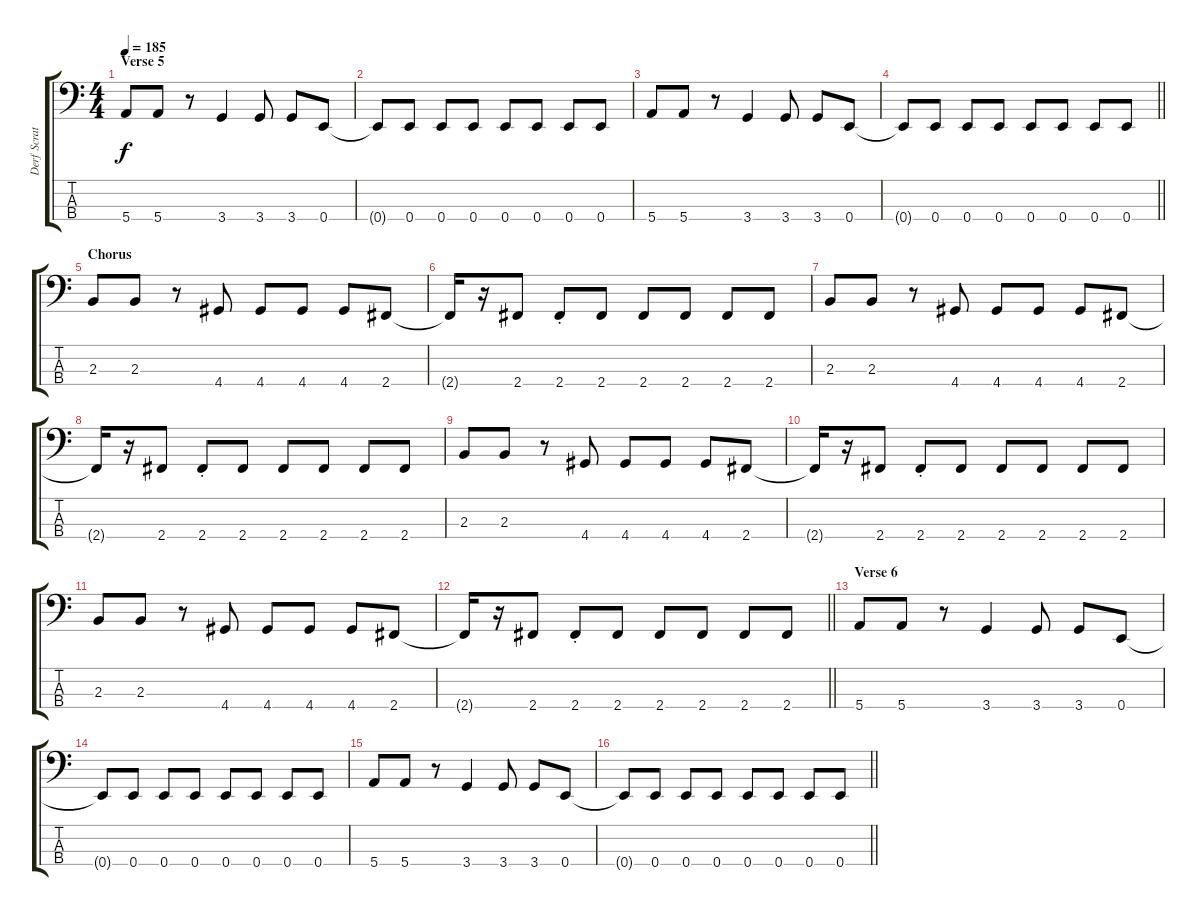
\track ("Derf Scratch" "Derf Scrat") {instrument electricbassfinger}
\staff {score tabs}
\tuning (G2 D2 A1 E1) {hide}
\ts (4 4)
\section ("" "Verse 5")
\tempo 185
\clef f4
\ks c
5.4.8{dy f} 5.4.8 r.8 3.4.4 3.4.8 3.4.8 0.4.8 |
0.4{t}.8 0.4.8 0.4.8 0.4.8 0.4.8 0.4.8 0.4.8 0.4.8 |
5.4.8 5.4.8 r.8 3.4.4 3.4.8 3.4.8 0.4.8 |
\barLineRight lightlight
0.4{t}.8 0.4.8 0.4.8 0.4.8 0.4.8 0.4.8 0.4.8 0.4.8 |
\section ("" "Chorus")
2.3.8 2.3.8 r.8 4.4.8 4.4.8 4.4.8 4.4.8 2.4.8 |
2.4{t}.16 r.16 2.4.8 2.4{st}.8 2.4.8 2.4.8 2.4.8 2.4.8 2.4.8 |
2.3.8 2.3.8 r.8 4.4.8 4.4.8 4.4.8 4.4.8 2.4.8 |
2.4{t}.16 r.16 2.4.8 2.4{st}.8 2.4.8 2.4.8 2.4.8 2.4.8 2.4.8 |
2.3.8 2.3.8 r.8 4.4.8 4.4.8 4.4.8 4.4.8 2.4.8 |
2.4{t}.16 r.16 2.4.8 2.4{st}.8 2.4.8 2.4.8 2.4.8 2.4.8 2.4.8 |
2.3.8 2.3.8 r.8 4.4.8 4.4.8 4.4.8 4.4.8 2.4.8 |
\barLineRight lightlight
2.4{t}.16 r.16 2.4.8 2.4{st}.8 2.4.8 2.4.8 2.4.8 2.4.8 2.4.8 |
\section ("" "Verse 6")
5.4.8 5.4.8 r.8 3.4.4 3.4.8 3.4.8 0.4.8 |
0.4{t}.8 0.4.8 0.4.8 0.4.8 0.4.8 0.4.8 0.4.8 0.4.8 |
5.4.8 5.4.8 r.8 3.4.4 3.4.8 3.4.8 0.4.8 |
\barLineRight lightlight
0.4{t}.8 0.4.8 0.4.8 0.4.8 0.4.8 0.4.8 0.4.8 0.4.8
